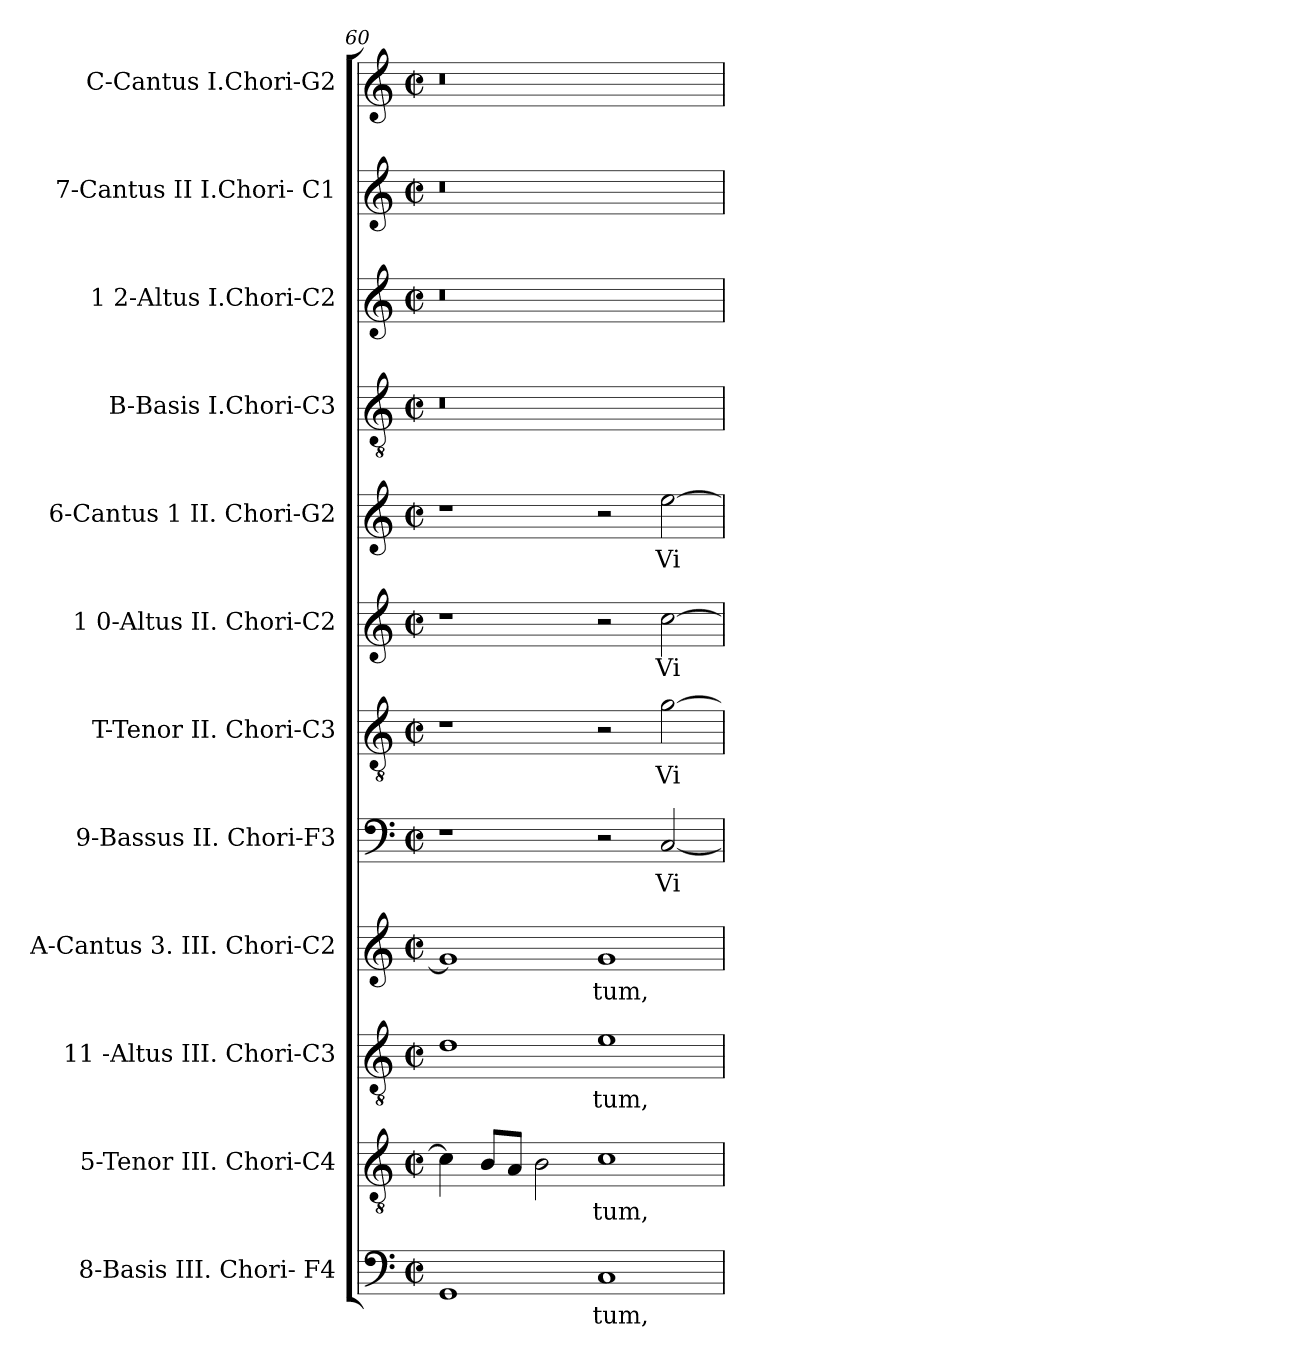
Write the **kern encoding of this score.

**kern	**text	**kern	**text	**kern	**text	**kern	**text	**kern	**text	**kern	**text	**kern	**text	**kern	**text	**kern	**kern	**kern	**kern
*part12	*part12	*part11	*part11	*part10	*part10	*part9	*part9	*part8	*part8	*part7	*part7	*part6	*part6	*part5	*part5	*part4	*part3	*part2	*part1
*staff12	*staff12	*staff11	*staff11	*staff10	*staff10	*staff9	*staff9	*staff8	*staff8	*staff7	*staff7	*staff6	*staff6	*staff5	*staff5	*staff4	*staff3	*staff2	*staff1
*I"8-Basis  III. Chori- F4	*	*I"5-Tenor  III. Chori-C4	*	*I"11 -Altus  III. Chori-C3	*	*I"A-Cantus 3.  III. Chori-C2	*	*I"9-Bassus  II. Chori-F3	*	*I"T-Tenor  II. Chori-C3	*	*I"1 0-Altus  II. Chori-C2	*	*I"6-Cantus 1  II. Chori-G2	*	*I"B-Basis  I.Chori-C3	*I"1 2-Altus  I.Chori-C2	*I"7-Cantus II  I.Chori- C1	*I"C-Cantus  I.Chori-G2
*	*	*	*	*	*	*I'A	*	*	*	*I'T	*	*	*	*	*	*I'B	*	*	*I'C
*clefF4	*	*clefGv2	*	*clefGv2	*	*clefG2	*	*clefF4	*	*clefGv2	*	*clefG2	*	*clefG2	*	*clefGv2	*clefG2	*clefG2	*clefG2
*k[]	*	*k[]	*	*k[]	*	*k[]	*	*k[]	*	*k[]	*	*k[]	*	*k[]	*	*k[]	*k[]	*k[]	*k[]
*C:	*	*C:	*	*C:	*	*C:	*	*C:	*	*C:	*	*C:	*	*C:	*	*C:	*C:	*C:	*C:
*M2/2	*	*M2/2	*	*M2/2	*	*M2/2	*	*M2/2	*	*M2/2	*	*M2/2	*	*M2/2	*	*M2/2	*M2/2	*M2/2	*M2/2
*met(c|)	*	*met(c|)	*	*met(c|)	*	*met(c|)	*	*met(c|)	*	*met(c|)	*	*met(c|)	*	*met(c|)	*	*met(c|)	*met(c|)	*met(c|)	*met(c|)
=60	=60	=60	=60	=60	=60	=60	=60	=60	=60	=60	=60	=60	=60	=60	=60	=60	=60	=60	=60
!	!LO:LY:b:cj	!	!LO:LY:b:cj	!	!LO:LY:b:cj	!	!LO:LY:b:cj	!	!	!	!	!	!	!	!	!	!	!	!
1GG	--	4c\]	--	1d	--	1g]	--	1r	.	1r	.	1r	.	1r	.	0r	0r	0r	0r
!	!	!	!LO:LY:b:cj	!	!	!	!	!	!	!	!	!	!	!	!	!	!	!	!
.	.	8B/L	--	.	.	.	.	.	.	.	.	.	.	.	.	.	.	.	.
!	!	!	!LO:LY:b:cj	!	!	!	!	!	!	!	!	!	!	!	!	!	!	!	!
.	.	8A/J	--	.	.	.	.	.	.	.	.	.	.	.	.	.	.	.	.
!	!	!	!LO:LY:b:cj	!	!	!	!	!	!	!	!	!	!	!	!	!	!	!	!
.	.	2B\	--	.	.	.	.	.	.	.	.	.	.	.	.	.	.	.	.
!	!LO:LY:b:cj	!	!LO:LY:b:cj	!	!LO:LY:b:cj	!	!LO:LY:b:cj	!	!	!	!	!	!	!	!	!	!	!	!
1C	-tum,	1c	-tum,	1e	-tum,	1g	-tum,	2r	.	2r	.	2r	.	2r	.	.	.	.	.
!	!	!	!	!	!	!	!	!	!LO:LY:b:cj	!	!LO:LY:b:cj	!	!LO:LY:b:cj	!	!LO:LY:b:cj	!	!	!	!
.	.	.	.	.	.	.	.	[<2C/	Vi-	[>2g\	Vi-	[>2cc\	Vi-	[>2ee\	Vi-	.	.	.	.
=	=	=	=	=	=	=	=	=	=	=	=	=	=	=	=	=	=	=	=
*-	*-	*-	*-	*-	*-	*-	*-	*-	*-	*-	*-	*-	*-	*-	*-	*-	*-	*-	*-
